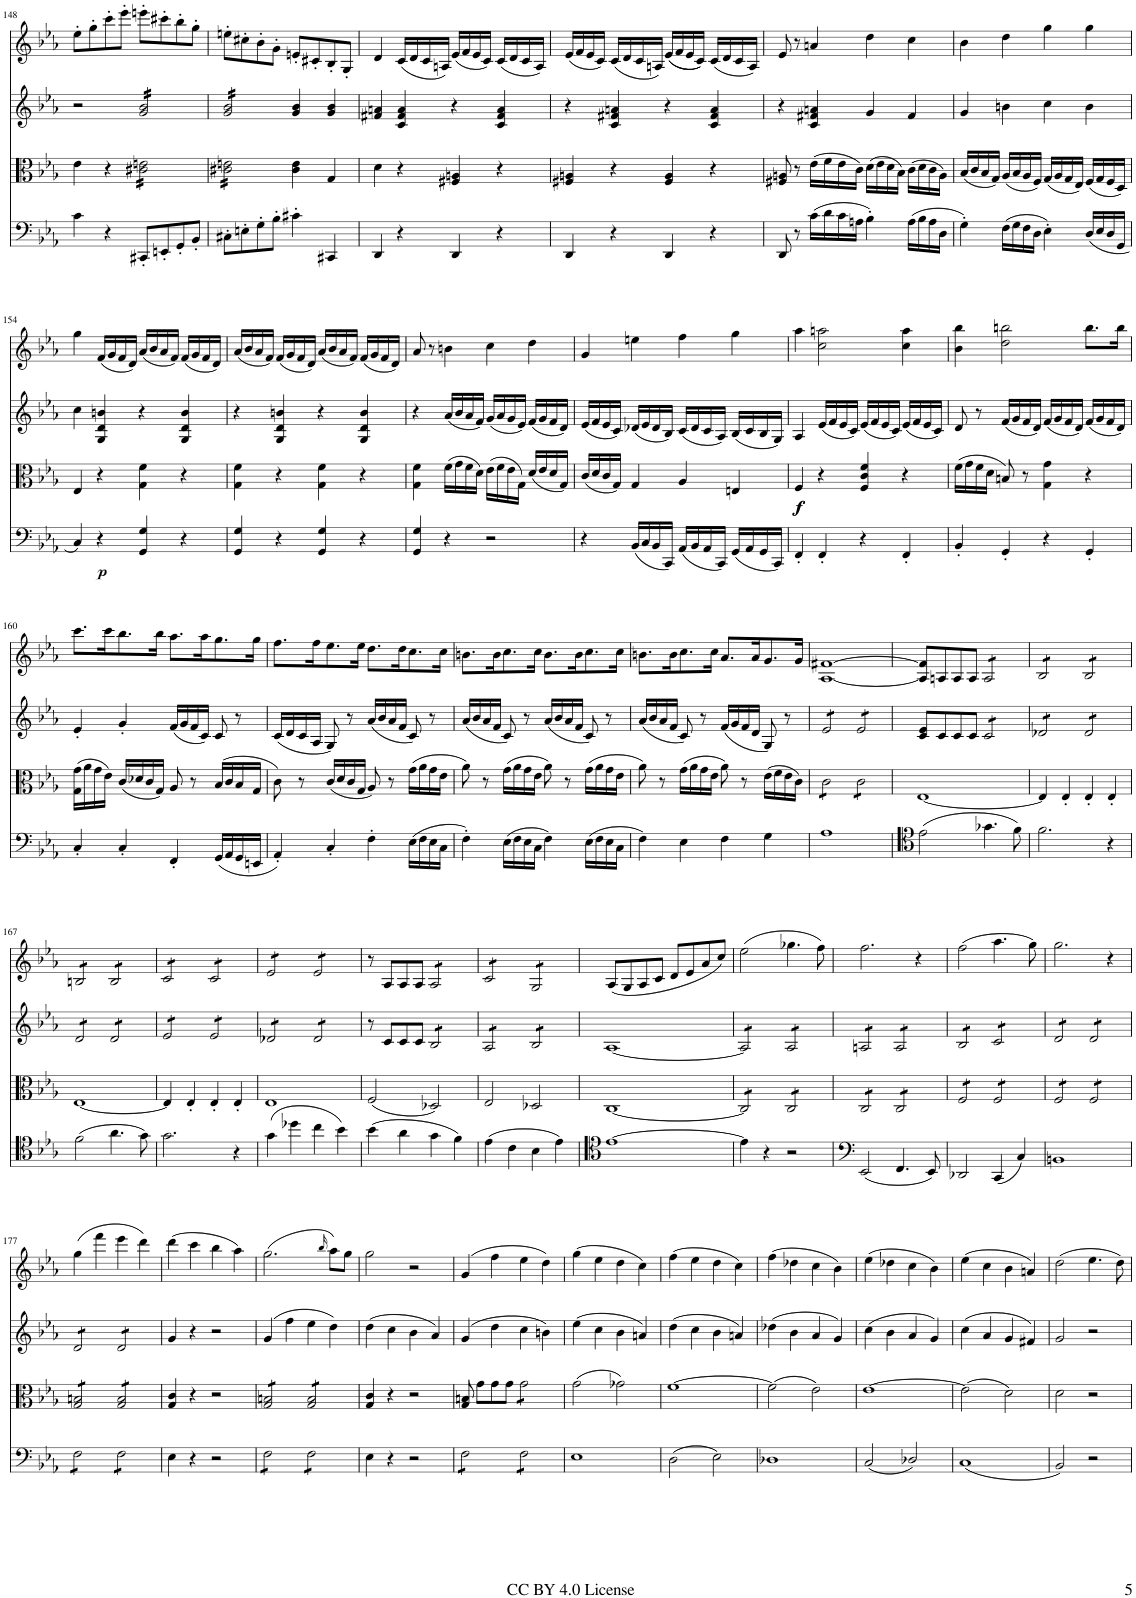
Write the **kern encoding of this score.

**kern	**dynam	**kern	**dynam	**kern	**kern
*part4	*part4	*part3	*part3	*part2	*part1
*staff4	*staff4	*staff3	*staff3	*staff2	*staff1
*I"Cello	*	*I"Viola	*	*I"Violin II	*I"Violin I
*	*	*I'Vla	*	*I'Vln	*I'Vln
!!LO:PB:g=z
*clefF4	*	*clefC3	*	*clefG2	*clefG2
*k[b-e-a-]	*	*k[b-e-a-]	*	*k[b-e-a-]	*k[b-e-a-]
*M4/4	*	*M4/4	*	*M4/4	*M4/4
*met(c)	*	*met(c)	*	*met(c)	*met(c)
=148	=148	=148	=148	=148	=148
4c\	.	4e-\	.	2r	8ee-'\L
.	.	.	.	.	8gg'\
4r	.	4r	.	.	8ccc'\
.	.	.	.	.	8eee-'\J
*	*	*tremolo	*	*	*
*	*	*	*	*tremolo	*
8CC#X'/L	.	16c#X\ 16en\LL	.	16g/ 16b-/LL	8eeen'\L
.	.	16c#X\ 16en\	.	16g/ 16b-/	.
8EEn'/	.	16c#X\ 16en\	.	16g/ 16b-/	8ccc#X'\
.	.	16c#X\ 16en\	.	16g/ 16b-/	.
8GG'/	.	16c#X\ 16en\	.	16g/ 16b-/	8bb-'\
.	.	16c#X\ 16en\	.	16g/ 16b-/	.
8BB-'/J	.	16c#X\ 16en\	.	16g/ 16b-/	8gg'\J
.	.	16c#X\ 16en\JJ	.	16g/ 16b-/JJ	.
=149	=149	=149	=149	=149	=149
8C#X'\L	.	16c#X\ 16en\LL	.	16g/ 16b-/LL	8een'\L
.	.	16c#X\ 16en\	.	16g/ 16b-/	.
8En'\	.	16c#X\ 16en\	.	16g/ 16b-/	8cc#X'\
.	.	16c#X\ 16en\	.	16g/ 16b-/	.
8G'\	.	16c#X\ 16en\	.	16g/ 16b-/	8b-'\
.	.	16c#X\ 16en\	.	16g/ 16b-/	.
8B-'\J	.	16c#X\ 16en\	.	16g/ 16b-/	8g'\J
.	.	16c#X\ 16en\JJ	.	16g/ 16b-/JJ	.
*	*	*	*	*Xtremolo	*
*	*	*Xtremolo	*	*	*
4c#X'\	.	4c#\ 4e\	.	4g/ 4b-/	8en'/L
.	.	.	.	.	8c#X'/
4CC#X/	.	4G/	.	4g/ 4b-/	8B-'/
.	.	.	.	.	8G'/J
=150	=150	=150	=150	=150	=150
4DD/	.	4d\	.	4f#X/ 4an/	4d/
4r	.	4r	.	4c/ 4f#/ 4a/	(16c/LL
.	.	.	.	.	16d/
.	.	.	.	.	16c/
.	.	.	.	.	16An/JJ)
4DD/	.	4F#X/ 4An/	.	4r	(16e-/LL
.	.	.	.	.	16f/
.	.	.	.	.	16e-/
.	.	.	.	.	16c/JJ)
4r	.	4r	.	4c/ 4f#/ 4a/	(16c/LL
.	.	.	.	.	16d/
.	.	.	.	.	16c/
.	.	.	.	.	16A/JJ)
=151	=151	=151	=151	=151	=151
4DD/	.	4F#X/ 4An/	.	4r	(16e-/LL
.	.	.	.	.	16f/
.	.	.	.	.	16e-/
.	.	.	.	.	16c/JJ)
4r	.	4r	.	4c/ 4f#X/ 4an/	(16c/LL
.	.	.	.	.	16d/
.	.	.	.	.	16c/
.	.	.	.	.	16An/JJ)
4DD/	.	4F#/ 4A/	.	4r	((16e-/LL
.	.	.	.	.	16f/
.	.	.	.	.	16e-/
.	.	.	.	.	16c/JJ))
4r	.	4r	.	4c/ 4f#/ 4a/	(16c/LL
.	.	.	.	.	16d/
.	.	.	.	.	16c/
.	.	.	.	.	16A/JJ)
=152	=152	=152	=152	=152	=152
8DD/	.	8F#X/ 8An/	.	4r	8e-/
8r	.	8r	.	.	8r
(16c\LL	.	(16e-\LL	.	4c/ 4f#X/ 4an/	4an/
16d\	.	16f\	.	.	.
16c\	.	16e-\	.	.	.
16An\JJ	.	16c\JJ)	.	.	.
4B-'\)	.	(16d\LL	.	4g/	4dd\
.	.	16e-\	.	.	.
.	.	16d\	.	.	.
.	.	16B-\JJ)	.	.	.
(16A\LL	.	(16c\LL	.	4f#/	4cc\
16B-\	.	16d\	.	.	.
16A\	.	16c\	.	.	.
16D\JJ	.	16A\JJ)	.	.	.
=153	=153	=153	=153	=153	=153
4G'\)	.	(16B-/LL	.	4g/	4b-\
.	.	16c/	.	.	.
.	.	16B-/	.	.	.
.	.	16G/JJ)	.	.	.
(16F\LL	.	(16A-/LL	.	4bn\	4dd\
16G\	.	16B-/	.	.	.
16F\	.	16A-/	.	.	.
16D\JJ	.	16F/JJ)	.	.	.
4E-'\)	.	(16G/LL	.	4cc\	4gg\
.	.	16A-/	.	.	.
.	.	16G/	.	.	.
.	.	16E-/JJ)	.	.	.
(16D/LL	.	(16F/LL	.	4b\	4gg\
16E-/	.	16G/	.	.	.
16D/	.	16F/	.	.	.
16GG/JJ	.	16D/JJ)	.	.	.
!!LO:LB:g=z
=154	=154	=154	=154	=154	=154
4C/)	.	4E-/	.	4cc\	4gg\
!	!LO:DY:b	!	!	!	!
4r	p	4r	.	4G/ 4d/ 4bn/	(16f/LL
.	.	.	.	.	16g/
.	.	.	.	.	16f/
.	.	.	.	.	16d/JJ)
4GG/ 4G/	.	4G\ 4f\	.	4r	(16a-/LL
.	.	.	.	.	16b-/
.	.	.	.	.	16a-/
.	.	.	.	.	16f/JJ)
4r	.	4r	.	4G/ 4d/ 4b/	(16f/LL
.	.	.	.	.	16g/
.	.	.	.	.	16f/
.	.	.	.	.	16d/JJ)
=155	=155	=155	=155	=155	=155
4GG/ 4G/	.	4G\ 4f\	.	4r	(16a-/LL
.	.	.	.	.	16b-/
.	.	.	.	.	16a-/
.	.	.	.	.	16f/JJ)
4r	.	4r	.	4G/ 4d/ 4bn/	(16f/LL
.	.	.	.	.	16g/
.	.	.	.	.	16f/
.	.	.	.	.	16d/JJ)
4GG/ 4G/	.	4G\ 4f\	.	4r	(16a-/LL
.	.	.	.	.	16b-/
.	.	.	.	.	16a-/
.	.	.	.	.	16f/JJ)
4r	.	4r	.	4G/ 4d/ 4b/	(16f/LL
.	.	.	.	.	16g/
.	.	.	.	.	16f/
.	.	.	.	.	16d/JJ)
=156	=156	=156	=156	=156	=156
4GG/ 4G/	.	4G\ 4f\	.	4r	8a-/
.	.	.	.	.	8r
4r	.	(16f\LL	.	(16a-/LL	4bn\
.	.	16g\	.	16b-/	.
.	.	16f\	.	16a-/	.
.	.	16d\JJ)	.	16f/JJ)	.
2r	.	(16e-\LL	.	(16g/LL	4cc\
.	.	16f\	.	16a-/	.
.	.	16e-\	.	16g/	.
.	.	16G\JJ)	.	16e-/JJ)	.
.	.	(16d/LL	.	(16f/LL	4dd\
.	.	16e-/	.	16g/	.
.	.	16d/	.	16f/	.
.	.	16G/JJ)	.	16d/JJ)	.
=157	=157	=157	=157	=157	=157
4r	.	(16c/LL	.	(16e-/LL	4g/
.	.	16d/	.	16f/	.
.	.	16c/	.	16e-/	.
.	.	16G/JJ)	.	16c/JJ)	.
(16BB-/LL	.	4G/	.	(16d-X/LL	4een\
16C/	.	.	.	16e-/	.
16BB-/	.	.	.	16d-/	.
16CC/JJ)	.	.	.	16B-/JJ)	.
(16AA-/LL	.	4A-/	.	(16c/LL	4ff\
16BB-/	.	.	.	16d-/	.
16AA-/	.	.	.	16c/	.
16CC/JJ)	.	.	.	16A-/JJ)	.
(16GG/LL	.	4En/	.	(16B-/LL	4gg\
16AA-/	.	.	.	16c/	.
16GG/	.	.	.	16B-/	.
16CC/JJ)	.	.	.	16G/JJ)	.
=158	=158	=158	=158	=158	=158
!	!	!	!LO:DY:b	!	!
!	!	!	!LO:DY:n=1:b	!	!
4FF'/	.	4F/	f f	4A-/	4aa-\
4FF'/	.	4r	.	(16e-/LL	2cc\ 2aan\
.	.	.	.	16f/	.
.	.	.	.	16e-/	.
.	.	.	.	16c/JJ)	.
4r	.	4F/ 4c/ 4f/	.	(16e-/LL	.
.	.	.	.	16f/	.
.	.	.	.	16e-/	.
.	.	.	.	16c/JJ)	.
4FF'/	.	4r	.	(16e-/LL	4cc\ 4aa\
.	.	.	.	16f/	.
.	.	.	.	16e-/	.
.	.	.	.	16c/JJ)	.
=159	=159	=159	=159	=159	=159
4BB-'/	.	(16f\LL	.	8d/	4b-\ 4bb-\
.	.	16g\	.	.	.
.	.	16f\	.	8r	.
.	.	16d\JJ	.	.	.
4GG'/	.	8Bn/)	.	(16f/LL	2dd\ 2bbn\
.	.	.	.	16g/	.
.	.	8r	.	16f/	.
.	.	.	.	16d/JJ)	.
4r	.	4G\ 4g\	.	(16f/LL	.
.	.	.	.	16g/	.
.	.	.	.	16f/	.
.	.	.	.	16d/JJ)	.
4GG'/	.	4r	.	(16f/LL	8.bb\L
.	.	.	.	16g/	.
.	.	.	.	16f/	.
.	.	.	.	16d/JJ)	16bb\Jk
!!LO:LB:g=z
=160	=160	=160	=160	=160	=160
4C'/	.	(16G\ 16g\LL	.	4e-'/	8.ccc\L
.	.	16a-\	.	.	.
.	.	16g\	.	.	.
.	.	16e-\JJ)	.	.	16ccc\K
4C'/	.	(16c/LL	.	4g'/	8.bb-\
.	.	16d-X/	.	.	.
.	.	16c/	.	.	.
.	.	16G/JJ)	.	.	16bb-\Jk
4FF'/	.	8A-/	.	(16f/LL	8.aa-\L
.	.	.	.	16g/	.
.	.	8r	.	16f/	.
.	.	.	.	16c/JJ)	16aa-\K
(16GG/LL	.	(>16B-/LL	.	8c/	8.gg\
16AA-/	.	16c/	.	.	.
16GG/	.	16B-/	.	8r	.
16EEn/JJ	.	16G/JJ	.	.	16gg\Jk
=161	=161	=161	=161	=161	=161
4AA-'/)	.	8c\)	.	(16c/LL	8.ff\L
.	.	.	.	16d/	.
.	.	8r	.	16c/	.
.	.	.	.	16A-/JJ	16ff\K
4C'/	.	(16c/LL	.	8G/)	8.ee-\
.	.	16d/	.	.	.
.	.	16c/	.	8r	.
.	.	16G/JJ	.	.	16ee-\Jk
4F'\	.	8A-/)	.	(16a-/LL	8.dd\L
.	.	.	.	16b-/	.
.	.	8r	.	16a-/	.
.	.	.	.	16f/JJ	16dd\K
(16E-\LL	.	(16g\LL	.	8c/)	8.cc\
16F\	.	16a-\	.	.	.
16E-\	.	16g\	.	8r	.
16C\JJ	.	16e-\JJ	.	.	16cc\Jk
=162	=162	=162	=162	=162	=162
4F'\)	.	8a-\)	.	(16a-/LL	8.bn\L
.	.	.	.	16b-/	.
.	.	8r	.	16a-/	.
.	.	.	.	16f/JJ	16b\K
(16E-\LL	.	(16g\LL	.	8c/)	8.cc\
16F\	.	16a-\	.	.	.
16E-\	.	16g\	.	8r	.
16C\JJ	.	16e-\JJ	.	.	16cc\Jk
4F\)	.	8a-\)	.	(16a-/LL	8.b\L
.	.	.	.	16b-/	.
.	.	8r	.	16a-/	.
.	.	.	.	16f/JJ	16b\K
(16E-\LL	.	(16g\LL	.	8c/)	8.cc\
16F\	.	16a-\	.	.	.
16E-\	.	16g\	.	8r	.
16C\JJ	.	16e-\JJ	.	.	16cc\Jk
=163	=163	=163	=163	=163	=163
4F\)	.	8a-\)	.	(16a-/LL	8.bn\L
.	.	.	.	16b-/	.
.	.	8r	.	16a-/	.
.	.	.	.	16f/JJ	16b\K
4E-\	.	(16g\LL	.	8c/)	8.cc\
.	.	16a-\	.	.	.
.	.	16g\	.	8r	.
.	.	16e-\JJ	.	.	16cc\Jk
4F\	.	8a-\)	.	(16f/LL	8.a-/L
.	.	.	.	16g/	.
.	.	8r	.	16f/	.
.	.	.	.	16d/JJ	16a-/K
4G\	.	(16e-\LL	.	8G/)	8.g/
.	.	16f\	.	.	.
.	.	16e-\	.	8r	.
.	.	16c\JJ)	.	.	16g/Jk
=164	=164	=164	=164	=164	=164
*	*	*tremolo	*	*	*
*	*	*	*	*tremolo	*
1A-	.	8c\L	.	8e-/L	[1A- [1f#X
.	.	8c\	.	8e-/	.
.	.	8c\	.	8e-/	.
.	.	8c\J	.	8e-/J	.
.	.	8c\L	.	8e-/L	.
.	.	8c\	.	8e-/	.
.	.	8c\	.	8e-/	.
.	.	8c\J	.	8e-/J	.
*	*	*	*	*Xtremolo	*
*	*	*Xtremolo	*	*	*
=165	=165	=165	=165	=165	=165
(2e-\	.	[1E-	.	8c/ 8e-/L	8A-/] 8f#/]L
.	.	.	.	8c/	8An/
.	.	.	.	8c/	8A/
.	.	.	.	8c/J	8A/J
*	*	*	*	*tremolo	*
*	*	*	*	*	*tremolo
4.g-X\	.	.	.	8c/L	8A/L
.	.	.	.	8c/	8A/
.	.	.	.	8c/	8A/
8f\)	.	.	.	8c/J	8A/J
=166	=166	=166	=166	=166	=166
2.f\	.	4E-/]	.	8d-X/L	8B-/L
.	.	.	.	8d-X/	8B-/
.	.	4E-'/	.	8d-X/	8B-/
.	.	.	.	8d-X/J	8B-/J
.	.	4E-'/	.	8d-/L	8B-/L
.	.	.	.	8d-/	8B-/
4r	.	4E-'/	.	8d-/	8B-/
.	.	.	.	8d-/J	8B-/J
!!LO:LB:g=z
=167	=167	=167	=167	=167	=167
(2f\	.	[1E-	.	8d/L	8Bn/L
.	.	.	.	8d/	8Bn/
.	.	.	.	8d/	8Bn/
.	.	.	.	8d/J	8Bn/J
4.a-\	.	.	.	8d/L	8B/L
.	.	.	.	8d/	8B/
.	.	.	.	8d/	8B/
8g\)	.	.	.	8d/J	8B/J
=168	=168	=168	=168	=168	=168
2.g\	.	4E-/]	.	8e-/L	8c/L
.	.	.	.	8e-/	8c/
.	.	4E-'/	.	8e-/	8c/
.	.	.	.	8e-/J	8c/J
.	.	4E-'/	.	8e-/L	8c/L
.	.	.	.	8e-/	8c/
4r	.	4E-'/	.	8e-/	8c/
.	.	.	.	8e-/J	8c/J
=169	=169	=169	=169	=169	=169
(4g\	.	1E-	.	8d-X/L	8e-/L
.	.	.	.	8d-X/	8e-/
4dd-X\	.	.	.	8d-X/	8e-/
.	.	.	.	8d-X/J	8e-/J
4cc\	.	.	.	8d-/L	8e-/L
.	.	.	.	8d-/	8e-/
4b-\)	.	.	.	8d-/	8e-/
.	.	.	.	8d-/J	8e-/J
*	*	*	*	*	*Xtremolo
*	*	*	*	*Xtremolo	*
=170	=170	=170	=170	=170	=170
(4b-\	.	(2F/	.	8r	8r
.	.	.	.	8c/L	8A-/L
4a-\	.	.	.	8c/	8A-/
.	.	.	.	8c/J	8A-/J
*	*	*	*	*tremolo	*
*	*	*	*	*	*tremolo
4g\	.	2D-X/)	.	8B-/L	8A-/L
.	.	.	.	8B-/	8A-/
4f\)	.	.	.	8B-/	8A-/
.	.	.	.	8B-/J	8A-/J
=171	=171	=171	=171	=171	=171
(4e-\	.	2E-/	.	8A-/L	8c/L
.	.	.	.	8A-/	8c/
4c\	.	.	.	8A-/	8c/
.	.	.	.	8A-/J	8c/J
4B-\	.	2D-X/	.	8B-/L	8G/L
.	.	.	.	8B-/	8G/
4e-\)	.	.	.	8B-/	8G/
.	.	.	.	8B-/J	8G/J
*	*	*	*	*	*Xtremolo
*	*	*	*	*Xtremolo	*
=172	=172	=172	=172	=172	=172
[1e-	.	[1C	.	[1A-	(8A-/L
.	.	.	.	.	8G/
.	.	.	.	.	8A-/
.	.	.	.	.	8c/J
.	.	.	.	.	8d/L
.	.	.	.	.	8e-/
.	.	.	.	.	8a-/
.	.	.	.	.	8cc/J)
=173	=173	=173	=173	=173	=173
*	*	*tremolo	*	*	*
*	*	*	*	*tremolo	*
4e-\]	.	8C/]L	.	8A-/]L	(2ee-\
.	.	8C/	.	8A-/	.
4r	.	8C/	.	8A-/	.
.	.	8C/J	.	8A-/J	.
2r	.	8C/L	.	8A-/L	4.gg-X\
.	.	8C/	.	8A-/	.
.	.	8C/	.	8A-/	.
.	.	8C/J	.	8A-/J	8ff\)
=174	=174	=174	=174	=174	=174
(2EE-/	.	8C/L	.	8An/L	2.ff\
.	.	8C/	.	8An/	.
.	.	8C/	.	8An/	.
.	.	8C/J	.	8An/J	.
4.FF/	.	8C/L	.	8A/L	.
.	.	8C/	.	8A/	.
.	.	8C/	.	8A/	4r
8EE-/)	.	8C/J	.	8A/J	.
=175	=175	=175	=175	=175	=175
2DD-X/	.	8F/L	.	8B-/L	(2ff\
.	.	8F/	.	8B-/	.
.	.	8F/	.	8B-/	.
.	.	8F/J	.	8B-/J	.
(4CC/	.	8F/L	.	8c/L	4.aa-\
.	.	8F/	.	8c/	.
4C/)	.	8F/	.	8c/	.
.	.	8F/J	.	8c/J	8gg\)
=176	=176	=176	=176	=176	=176
1BBn	.	8F/L	.	8d/L	2.gg\
.	.	8F/	.	8d/	.
.	.	8F/	.	8d/	.
.	.	8F/J	.	8d/J	.
.	.	8F/L	.	8d/L	.
.	.	8F/	.	8d/	.
.	.	8F/	.	8d/	4r
.	.	8F/J	.	8d/J	.
!!LO:LB:g=z
=177	=177	=177	=177	=177	=177
*tremolo	*	*	*	*	*
8F\L	.	8G/ 8Bn/L	.	8d/L	(4gg\
8F\	.	8G/ 8Bn/	.	8d/	.
8F\	.	8G/ 8Bn/	.	8d/	4fff\
8F\J	.	8G/ 8Bn/J	.	8d/J	.
8F\L	.	8G/ 8B/L	.	8d/L	4eee-\
8F\	.	8G/ 8B/	.	8d/	.
8F\	.	8G/ 8B/	.	8d/	4ddd\)
8F\J	.	8G/ 8B/J	.	8d/J	.
*	*	*	*	*Xtremolo	*
*	*	*Xtremolo	*	*	*
*Xtremolo	*	*	*	*	*
=178	=178	=178	=178	=178	=178
4E-\	.	4G/ 4c/	.	4g/	(4ddd\
4r	.	4r	.	4r	4ccc\
2r	.	2r	.	2r	4bb-\
.	.	.	.	.	4aa-\)
=179	=179	=179	=179	=179	=179
*tremolo	*	*	*	*	*
*	*	*tremolo	*	*	*
8F\L	.	8G/ 8Bn/L	.	(4g/	(2.gg\
8F\	.	8G/ 8Bn/	.	.	.
8F\	.	8G/ 8Bn/	.	4ff\	.
8F\J	.	8G/ 8Bn/J	.	.	.
8F\L	.	8G/ 8B/L	.	4ee-\	.
8F\	.	8G/ 8B/	.	.	.
.	.	.	.	.	16qbb-/
8F\	.	8G/ 8B/	.	4dd\)	8aa-\L)
8F\J	.	8G/ 8B/J	.	.	8gg\J
*	*	*Xtremolo	*	*	*
*Xtremolo	*	*	*	*	*
=180	=180	=180	=180	=180	=180
4E-\	.	4G/ 4c/	.	(4dd\	2gg\
4r	.	4r	.	4cc\	.
2r	.	2r	.	4b-\	2r
.	.	.	.	4a-/)	.
=181	=181	=181	=181	=181	=181
*tremolo	*	*	*	*	*
8F\L	.	8G/ 8Bn/	.	(4g/	(4g/
8F\	.	8g\L	.	.	.
8F\	.	8g\	.	4dd\	4ff\
8F\J	.	8g\J	.	.	.
*	*	*tremolo	*	*	*
8F\L	.	8g\L	.	4cc\	4ee-\
8F\	.	8g\	.	.	.
8F\	.	8g\	.	4bn\)	4dd\)
8F\J	.	8g\J	.	.	.
*	*	*Xtremolo	*	*	*
*Xtremolo	*	*	*	*	*
=182	=182	=182	=182	=182	=182
1E-	.	(2g\	.	(4ee-\	(4gg\
.	.	.	.	4cc\	4ee-\
.	.	2g-X\)	.	4b-\	4dd\
.	.	.	.	4an/)	4cc\)
=183	=183	=183	=183	=183	=183
(2D\	.	[1f	.	(4dd\	(4ff\
.	.	.	.	4cc\	4ee-\
2E-\)	.	.	.	4b-\	4dd\
.	.	.	.	4an/)	4cc\)
=184	=184	=184	=184	=184	=184
1D-X	.	(2f\]	.	(4dd-X\	(4ff\
.	.	.	.	4b-\	4dd-X\
.	.	2e-\)	.	4a-/	4cc\
.	.	.	.	4g/)	4b-\)
=185	=185	=185	=185	=185	=185
(2C/	.	[1e-	.	(4cc\	(4ee-\
.	.	.	.	4b-\	4dd-X\
2D-X/)	.	.	.	4a-/	4cc\
.	.	.	.	4g/)	4b-\)
=186	=186	=186	=186	=186	=186
(1C	.	(2e-\]	.	(4cc\	(4ee-\
.	.	.	.	4a-/	4cc\
.	.	2d\)	.	4g/	4b-\
.	.	.	.	4f#X/)	4an/)
=187	=187	=187	=187	=187	=187
2BB-/)	.	2d\	.	2g/	(2dd\
2r	.	2r	.	2r	4.ee-\
.	.	.	.	.	8dd\)
=	=	=	=	=	=
*-	*-	*-	*-	*-	*-
